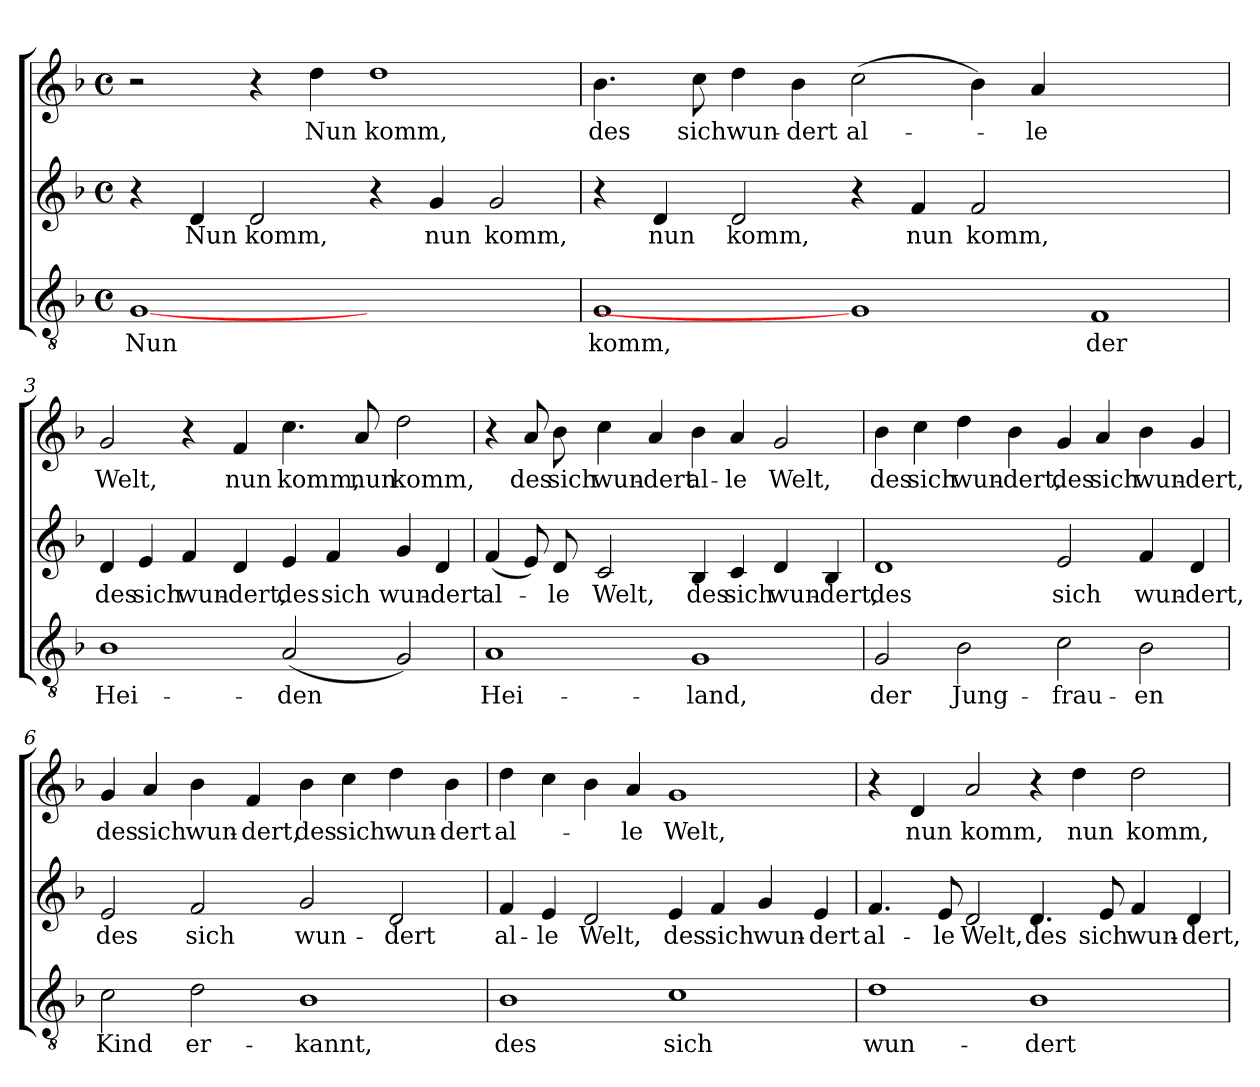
**kern	**text	**kern	**text	**kern	**text
*part3	*part3	*part2	*part2	*part1	*part1
*staff3	*staff3	*staff2	*staff2	*staff1	*staff1
*clefGv2	*	*clefG2	*	*clefG2	*
*k[b-]	*	*k[b-]	*	*k[b-]	*
*d:	*	*d:	*	*d:	*
*M4/4	*	*M4/4	*	*M4/4	*
*met(c)	*	*met(c)	*	*met(c)	*
=1	=1	=1	=1	=1	=1
[1G	Nun	4r	.	2r	.
.	.	4d/	Nun	.	.
.	.	2d/	komm,	4r	.
.	.	.	.	4dd\	Nun
1ryy	.	4r	.	1dd	komm,
.	.	4g/	nun	.	.
.	.	2g/	komm,	.	.
=2	=2	=2	=2	=2	=2
1G	komm,	4r	.	4.b-\	des
.	.	4d/	nun	.	.
.	.	.	.	8cc\	sich
.	.	2d/	komm,	4dd\	wun-
.	.	.	.	4b-\	-dert
1G]	.	4r	.	(2cc\	al-
.	.	4f/	nun	.	.
.	.	2f/	komm,	4b-\)	.
.	.	.	.	4a/	-le
1F	der	1ryy	.	1ryy	.
=3	=3	=3	=3	=3	=3
1B-	Hei-	4d/	des	2g/	Welt,
.	.	4e/	sich	.	.
.	.	4f/	wun-	4r	.
.	.	4d/	-dert,	4f/	nun
(2A/	-den	4e/	des	4.cc\	komm,
.	.	4f/	sich	.	.
.	.	.	.	8a/	nun
2G/)	.	4g/	wun-	2dd\	komm,
.	.	4d/	-dert	.	.
!!LO:LB:g=z
=4	=4	=4	=4	=4	=4
1A	Hei-	(4f/	al-	4r	.
.	.	8e/)	.	8a/	des
.	.	8d/	-le	8b-\	sich
.	.	2c/	Welt,	4cc\	wun-
.	.	.	.	4a/	-dert
1G	-land,	4B-/	des	4b-\	al-
.	.	4c/	sich	4a/	-le
.	.	4d/	wun-	2g/	Welt,
.	.	4B-/	-dert,	.	.
=5	=5	=5	=5	=5	=5
2G/	der	1d	des	4b-\	des
.	.	.	.	4cc\	sich
2B-\	Jung-	.	.	4dd\	wun-
.	.	.	.	4b-\	-dert,
2c\	-frau-	2e/	sich	4g/	des
.	.	.	.	4a/	sich
2B-\	-en	4f/	wun-	4b-\	wun-
.	.	4d/	-dert,	4g/	-dert,
=6	=6	=6	=6	=6	=6
2c\	Kind	2e/	des	4g/	des
.	.	.	.	4a/	sich
2d\	er-	2f/	sich	4b-\	wun-
.	.	.	.	4f/	-dert,
1B-	-kannt,	2g/	wun-	4b-\	des
.	.	.	.	4cc\	sich
.	.	2d/	-dert	4dd\	wun-
.	.	.	.	4b-\	-dert
!!LO:LB:g=z
=7	=7	=7	=7	=7	=7
1B-	des	4f/	al-	4dd\	al-
.	.	4e/	-le	4cc\	.
.	.	2d/	Welt,	4b-\	.
.	.	.	.	4a/	-le
1c	sich	4e/	des	1g	Welt,
.	.	4f/	sich	.	.
.	.	4g/	wun-	.	.
.	.	4e/	-dert	.	.
=8	=8	=8	=8	=8	=8
1d	wun-	4.f/	al-	4r	.
.	.	.	.	4d/	nun
.	.	8e/	-le	.	.
.	.	2d/	Welt,	2a/	komm,
1B-	-dert	4.d/	des	4r	.
.	.	.	.	4dd\	nun
.	.	8e/	sich	.	.
.	.	4f/	wun-	2dd\	komm,
.	.	4d/	-dert,	.	.
=	=	=	=	=	=
*-	*-	*-	*-	*-	*-
